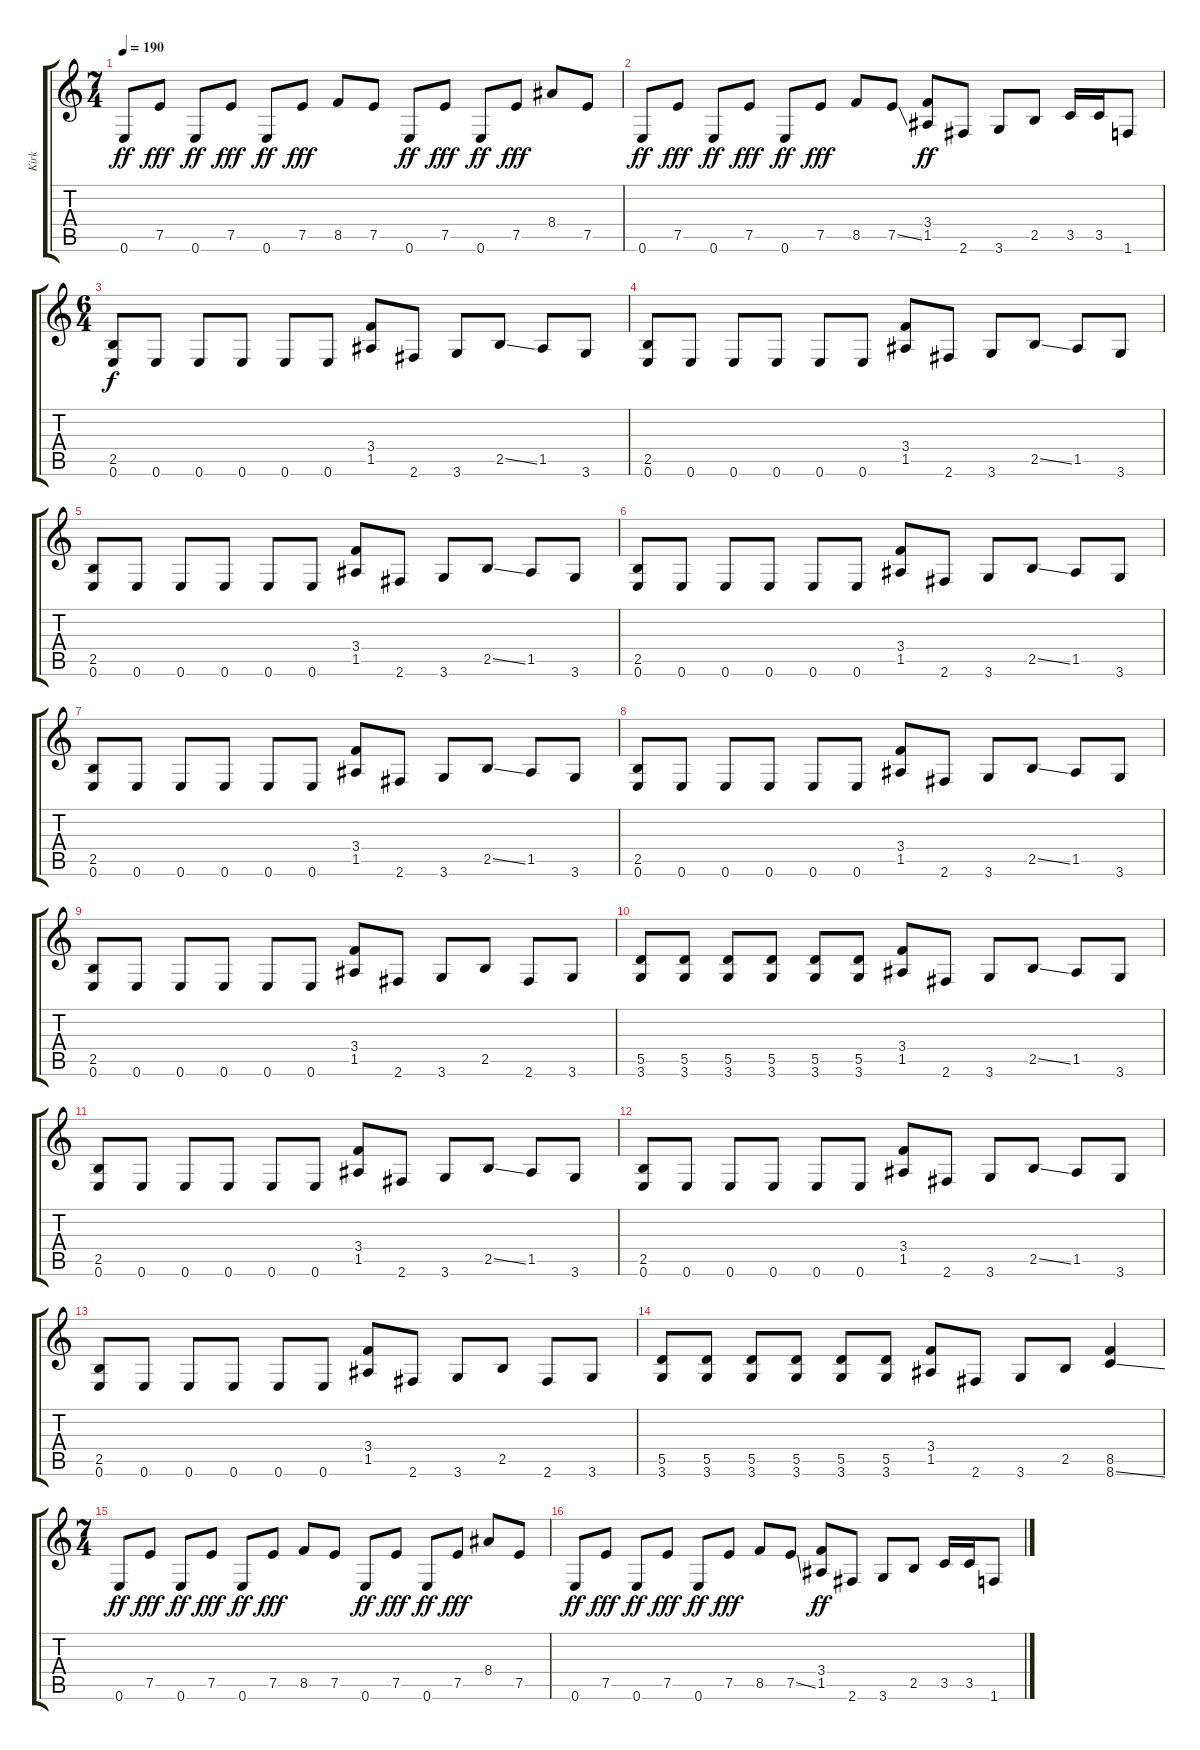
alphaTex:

\track ("Kirk" "Kirk") {instrument distortionguitar}
\staff {score tabs}
\tuning (E4 B3 G3 D3 A2 E2) {hide}
\ts (7 4)
\tempo 190
\clef g2
\ks c
0.6.8{dy ff} 7.5.8{dy fff} 0.6.8{dy ff} 7.5.8{dy fff} 0.6.8{dy ff} 7.5.8{dy fff} 8.5.8 7.5.8 0.6.8{dy ff} 7.5.8{dy fff} 0.6.8{dy ff} 7.5.8{dy fff} 8.4.8 7.5.8 |
0.6.8{dy ff} 7.5.8{dy fff} 0.6.8{dy ff} 7.5.8{dy fff} 0.6.8{dy ff} 7.5.8{dy fff} 8.5.8 7.5{ss}.8 (3.4 1.5).8{dy ff} 2.6.8 3.6.8 2.5.8 3.5.16 3.5.16 1.6.8 |
\ts (6 4)
(2.5 0.6).8{dy f} 0.6.8 0.6.8 0.6.8 0.6.8 0.6.8 (3.4 1.5).8 2.6.8 3.6.8 2.5{ss}.8 1.5.8 3.6.8 |
(2.5 0.6).8 0.6.8 0.6.8 0.6.8 0.6.8 0.6.8 (3.4 1.5).8 2.6.8 3.6.8 2.5{ss}.8 1.5.8 3.6.8 |
(2.5 0.6).8 0.6.8 0.6.8 0.6.8 0.6.8 0.6.8 (3.4 1.5).8 2.6.8 3.6.8 2.5{ss}.8 1.5.8 3.6.8 |
(2.5 0.6).8 0.6.8 0.6.8 0.6.8 0.6.8 0.6.8 (3.4 1.5).8 2.6.8 3.6.8 2.5{ss}.8 1.5.8 3.6.8 |
(2.5 0.6).8 0.6.8 0.6.8 0.6.8 0.6.8 0.6.8 (3.4 1.5).8 2.6.8 3.6.8 2.5{ss}.8 1.5.8 3.6.8 |
(2.5 0.6).8 0.6.8 0.6.8 0.6.8 0.6.8 0.6.8 (3.4 1.5).8 2.6.8 3.6.8 2.5{ss}.8 1.5.8 3.6.8 |
(2.5 0.6).8 0.6.8 0.6.8 0.6.8 0.6.8 0.6.8 (3.4 1.5).8 2.6.8 3.6.8 2.5.8 2.6.8 3.6.8 |
(5.5 3.6).8 (5.5 3.6).8 (5.5 3.6).8 (5.5 3.6).8 (5.5 3.6).8 (5.5 3.6).8 (3.4 1.5).8 2.6.8 3.6.8 2.5{ss}.8 1.5.8 3.6.8 |
(2.5 0.6).8 0.6.8 0.6.8 0.6.8 0.6.8 0.6.8 (3.4 1.5).8 2.6.8 3.6.8 2.5{ss}.8 1.5.8 3.6.8 |
(2.5 0.6).8 0.6.8 0.6.8 0.6.8 0.6.8 0.6.8 (3.4 1.5).8 2.6.8 3.6.8 2.5{ss}.8 1.5.8 3.6.8 |
(2.5 0.6).8 0.6.8 0.6.8 0.6.8 0.6.8 0.6.8 (3.4 1.5).8 2.6.8 3.6.8 2.5.8 2.6.8 3.6.8 |
(5.5 3.6).8 (5.5 3.6).8 (5.5 3.6).8 (5.5 3.6).8 (5.5 3.6).8 (5.5 3.6).8 (3.4 1.5).8 2.6.8 3.6.8 2.5.8 (8.5 8.6{ss}).4 |
\ts (7 4)
0.6.8{dy ff} 7.5.8{dy fff} 0.6.8{dy ff} 7.5.8{dy fff} 0.6.8{dy ff} 7.5.8{dy fff} 8.5.8 7.5.8 0.6.8{dy ff} 7.5.8{dy fff} 0.6.8{dy ff} 7.5.8{dy fff} 8.4.8 7.5.8 |
0.6.8{dy ff} 7.5.8{dy fff} 0.6.8{dy ff} 7.5.8{dy fff} 0.6.8{dy ff} 7.5.8{dy fff} 8.5.8 7.5{ss}.8 (3.4 1.5).8{dy ff} 2.6.8 3.6.8 2.5.8 3.5.16 3.5.16 1.6.8
